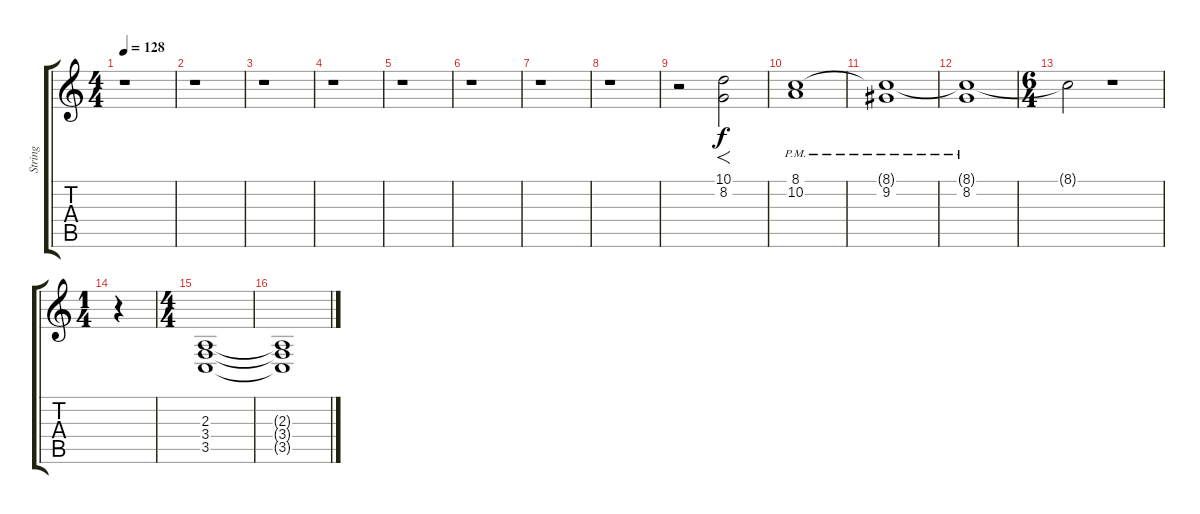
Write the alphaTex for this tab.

\track ("String" "String") {instrument stringensemble2}
\staff {score tabs}
\tuning (E4 B3 G3 D3 A2 E2) {hide}
\ts (4 4)
\tempo 128
\clef g2
\ks c
r.1{dy f} |
r.1 |
r.1 |
r.1 |
r.1 |
r.1 |
r.1 |
r.1 |
r.2{volume 6} (10.1 8.2).2{f} |
(8.1 10.2{pm}).1 |
(8.1{t} 9.2{pm}).1 |
(8.1{t} 8.2{pm}).1 |
\ts (6 4)
8.1{t}.2 r.1 |
\ts (1 4)
r.4 |
\ts (4 4)
(2.3 3.4 3.5).1 |
(2.3{t} 3.4{t} 3.5{t}).1
